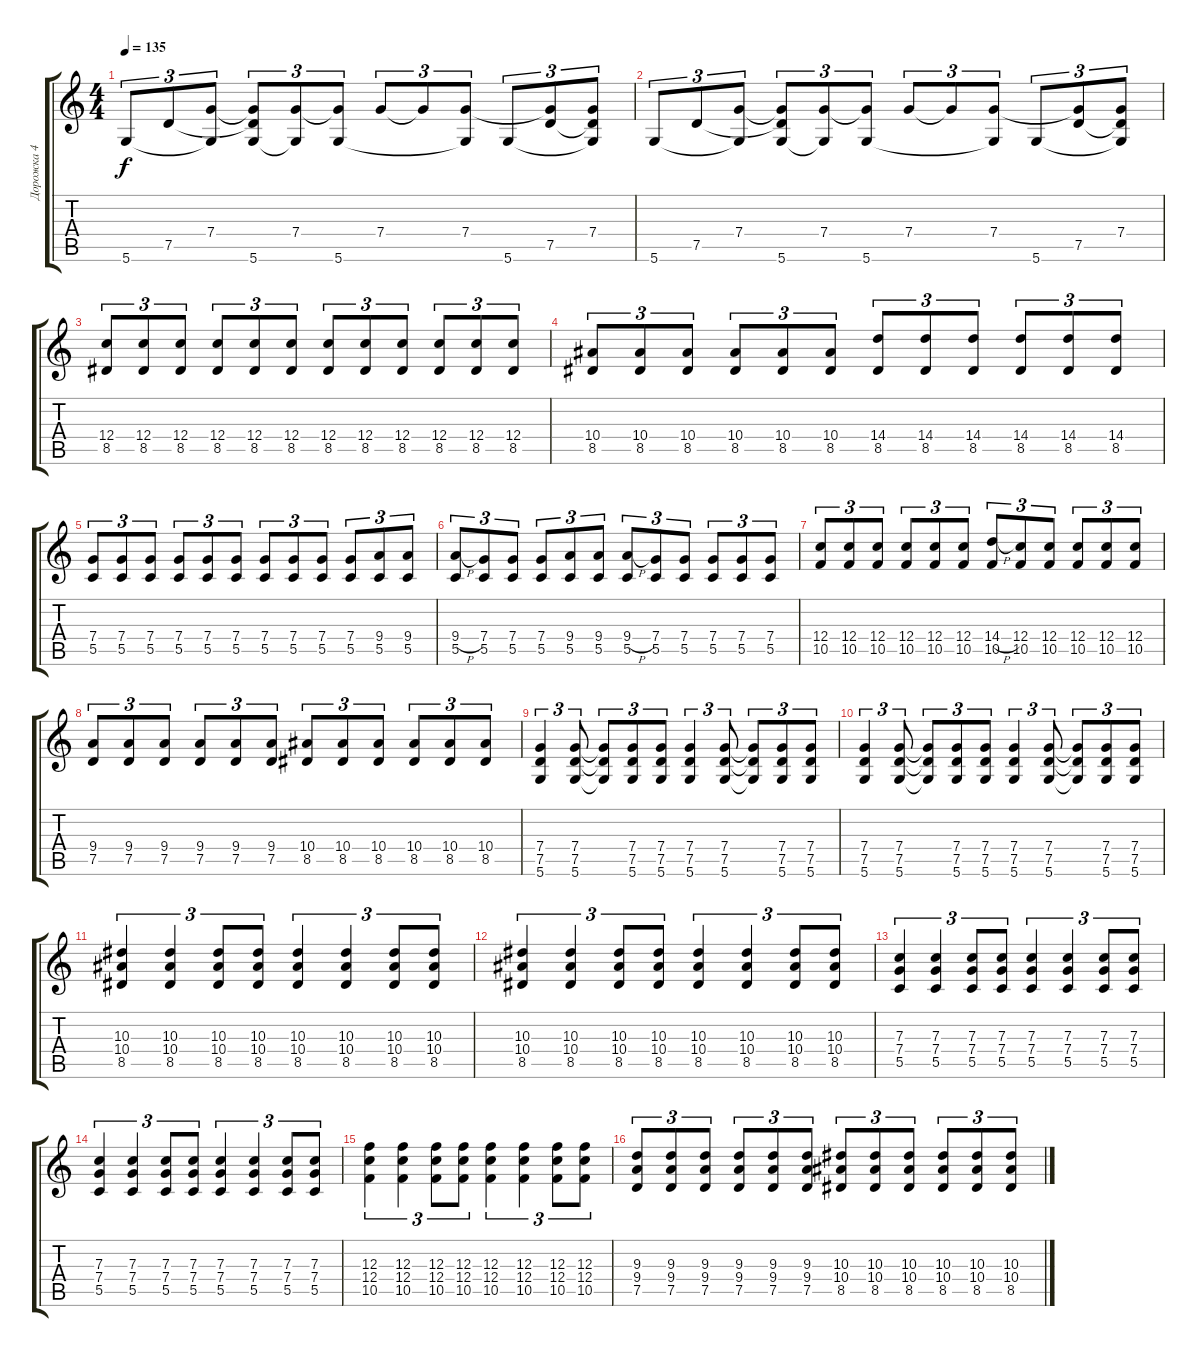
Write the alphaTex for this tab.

\track ("Дорожка 4" "Дорожка 4") {instrument acousticguitarsteel}
\staff {score tabs}
\tuning (D4 A3 F3 C3 G2 D2) {hide}
\ts (4 4)
\tempo 135
\clef g2
\ks c
5.6.8{tu (3 2) dy f} 7.5.8{tu (3 2)} (7.4 5.6{t}).8{tu (3 2)} (7.4{t} 7.5{t} 5.6).8{tu (3 2)} (7.4 5.6{t}).8{tu (3 2)} (7.4{t} 5.6).8{tu (3 2)} 7.4.8{tu (3 2)} 7.4{t}.8{tu (3 2)} (7.4 5.6{t}).8{tu (3 2)} 5.6.8{tu (3 2)} (7.4{t} 7.5).8{tu (3 2)} (7.4 7.5{t} 5.6{t}).8{tu (3 2)} |
5.6.8{tu (3 2)} 7.5.8{tu (3 2)} (7.4 5.6{t}).8{tu (3 2)} (7.4{t} 7.5{t} 5.6).8{tu (3 2)} (7.4 5.6{t}).8{tu (3 2)} (7.4{t} 5.6).8{tu (3 2)} 7.4.8{tu (3 2)} 7.4{t}.8{tu (3 2)} (7.4 5.6{t}).8{tu (3 2)} 5.6.8{tu (3 2)} (7.4{t} 7.5).8{tu (3 2)} (7.4 7.5{t} 5.6{t}).8{tu (3 2)} |
(12.4 8.5).8{tu (3 2)} (12.4 8.5).8{tu (3 2)} (12.4 8.5).8{tu (3 2)} (12.4 8.5).8{tu (3 2)} (12.4 8.5).8{tu (3 2)} (12.4 8.5).8{tu (3 2)} (12.4 8.5).8{tu (3 2)} (12.4 8.5).8{tu (3 2)} (12.4 8.5).8{tu (3 2)} (12.4 8.5).8{tu (3 2)} (12.4 8.5).8{tu (3 2)} (12.4 8.5).8{tu (3 2)} |
(10.4 8.5).8{tu (3 2)} (10.4 8.5).8{tu (3 2)} (10.4 8.5).8{tu (3 2)} (10.4 8.5).8{tu (3 2)} (10.4 8.5).8{tu (3 2)} (10.4 8.5).8{tu (3 2)} (14.4 8.5).8{tu (3 2)} (14.4 8.5).8{tu (3 2)} (14.4 8.5).8{tu (3 2)} (14.4 8.5).8{tu (3 2)} (14.4 8.5).8{tu (3 2)} (14.4 8.5).8{tu (3 2)} |
(7.4 5.5).8{tu (3 2)} (7.4 5.5).8{tu (3 2)} (7.4 5.5).8{tu (3 2)} (7.4 5.5).8{tu (3 2)} (7.4 5.5).8{tu (3 2)} (7.4 5.5).8{tu (3 2)} (7.4 5.5).8{tu (3 2)} (7.4 5.5).8{tu (3 2)} (7.4 5.5).8{tu (3 2)} (7.4 5.5).8{tu (3 2)} (9.4 5.5).8{tu (3 2)} (9.4 5.5).8{tu (3 2)} |
(9.4{h} 5.5).8{tu (3 2)} (7.4 5.5).8{tu (3 2)} (7.4 5.5).8{tu (3 2)} (7.4 5.5).8{tu (3 2)} (9.4 5.5).8{tu (3 2)} (9.4 5.5).8{tu (3 2)} (9.4{h} 5.5).8{tu (3 2)} (7.4 5.5).8{tu (3 2)} (7.4 5.5).8{tu (3 2)} (7.4 5.5).8{tu (3 2)} (7.4 5.5).8{tu (3 2)} (7.4 5.5).8{tu (3 2)} |
(12.4 10.5).8{tu (3 2)} (12.4 10.5).8{tu (3 2)} (12.4 10.5).8{tu (3 2)} (12.4 10.5).8{tu (3 2)} (12.4 10.5).8{tu (3 2)} (12.4 10.5).8{tu (3 2)} (14.4{h} 10.5).8{tu (3 2)} (12.4 10.5).8{tu (3 2)} (12.4 10.5).8{tu (3 2)} (12.4 10.5).8{tu (3 2)} (12.4 10.5).8{tu (3 2)} (12.4 10.5).8{tu (3 2)} |
(9.4 7.5).8{tu (3 2)} (9.4 7.5).8{tu (3 2)} (9.4 7.5).8{tu (3 2)} (9.4 7.5).8{tu (3 2)} (9.4 7.5).8{tu (3 2)} (9.4 7.5).8{tu (3 2)} (10.4 8.5).8{tu (3 2)} (10.4 8.5).8{tu (3 2)} (10.4 8.5).8{tu (3 2)} (10.4 8.5).8{tu (3 2)} (10.4 8.5).8{tu (3 2)} (10.4 8.5).8{tu (3 2)} |
(7.4 7.5 5.6).4{tu (3 2)} (7.4 7.5 5.6).8{tu (3 2)} (7.4{t} 7.5{t} 5.6{t}).8{tu (3 2)} (7.4 7.5 5.6).8{tu (3 2)} (7.4 7.5 5.6).8{tu (3 2)} (7.4 7.5 5.6).4{tu (3 2)} (7.4 7.5 5.6).8{tu (3 2)} (7.4{t} 7.5{t} 5.6{t}).8{tu (3 2)} (7.4 7.5 5.6).8{tu (3 2)} (7.4 7.5 5.6).8{tu (3 2)} |
(7.4 7.5 5.6).4{tu (3 2)} (7.4 7.5 5.6).8{tu (3 2)} (7.4{t} 7.5{t} 5.6{t}).8{tu (3 2)} (7.4 7.5 5.6).8{tu (3 2)} (7.4 7.5 5.6).8{tu (3 2)} (7.4 7.5 5.6).4{tu (3 2)} (7.4 7.5 5.6).8{tu (3 2)} (7.4{t} 7.5{t} 5.6{t}).8{tu (3 2)} (7.4 7.5 5.6).8{tu (3 2)} (7.4 7.5 5.6).8{tu (3 2)} |
(10.3 10.4 8.5).4{tu (3 2)} (10.3 10.4 8.5).4{tu (3 2)} (10.3 10.4 8.5).8{tu (3 2)} (10.3 10.4 8.5).8{tu (3 2)} (10.3 10.4 8.5).4{tu (3 2)} (10.3 10.4 8.5).4{tu (3 2)} (10.3 10.4 8.5).8{tu (3 2)} (10.3 10.4 8.5).8{tu (3 2)} |
(10.3 10.4 8.5).4{tu (3 2)} (10.3 10.4 8.5).4{tu (3 2)} (10.3 10.4 8.5).8{tu (3 2)} (10.3 10.4 8.5).8{tu (3 2)} (10.3 10.4 8.5).4{tu (3 2)} (10.3 10.4 8.5).4{tu (3 2)} (10.3 10.4 8.5).8{tu (3 2)} (10.3 10.4 8.5).8{tu (3 2)} |
(7.3 7.4 5.5).4{tu (3 2)} (7.3 7.4 5.5).4{tu (3 2)} (7.3 7.4 5.5).8{tu (3 2)} (7.3 7.4 5.5).8{tu (3 2)} (7.3 7.4 5.5).4{tu (3 2)} (7.3 7.4 5.5).4{tu (3 2)} (7.3 7.4 5.5).8{tu (3 2)} (7.3 7.4 5.5).8{tu (3 2)} |
(7.3 7.4 5.5).4{tu (3 2)} (7.3 7.4 5.5).4{tu (3 2)} (7.3 7.4 5.5).8{tu (3 2)} (7.3 7.4 5.5).8{tu (3 2)} (7.3 7.4 5.5).4{tu (3 2)} (7.3 7.4 5.5).4{tu (3 2)} (7.3 7.4 5.5).8{tu (3 2)} (7.3 7.4 5.5).8{tu (3 2)} |
(12.3 12.4 10.5).4{tu (3 2)} (12.3 12.4 10.5).4{tu (3 2)} (12.3 12.4 10.5).8{tu (3 2)} (12.3 12.4 10.5).8{tu (3 2)} (12.3 12.4 10.5).4{tu (3 2)} (12.3 12.4 10.5).4{tu (3 2)} (12.3 12.4 10.5).8{tu (3 2)} (12.3 12.4 10.5).8{tu (3 2)} |
(9.3 9.4 7.5).8{tu (3 2)} (9.3 9.4 7.5).8{tu (3 2)} (9.3 9.4 7.5).8{tu (3 2)} (9.3 9.4 7.5).8{tu (3 2)} (9.3 9.4 7.5).8{tu (3 2)} (9.3 9.4 7.5).8{tu (3 2)} (10.3 10.4 8.5).8{tu (3 2)} (10.3 10.4 8.5).8{tu (3 2)} (10.3 10.4 8.5).8{tu (3 2)} (10.3 10.4 8.5).8{tu (3 2)} (10.3 10.4 8.5).8{tu (3 2)} (10.3 10.4 8.5).8{tu (3 2)}
